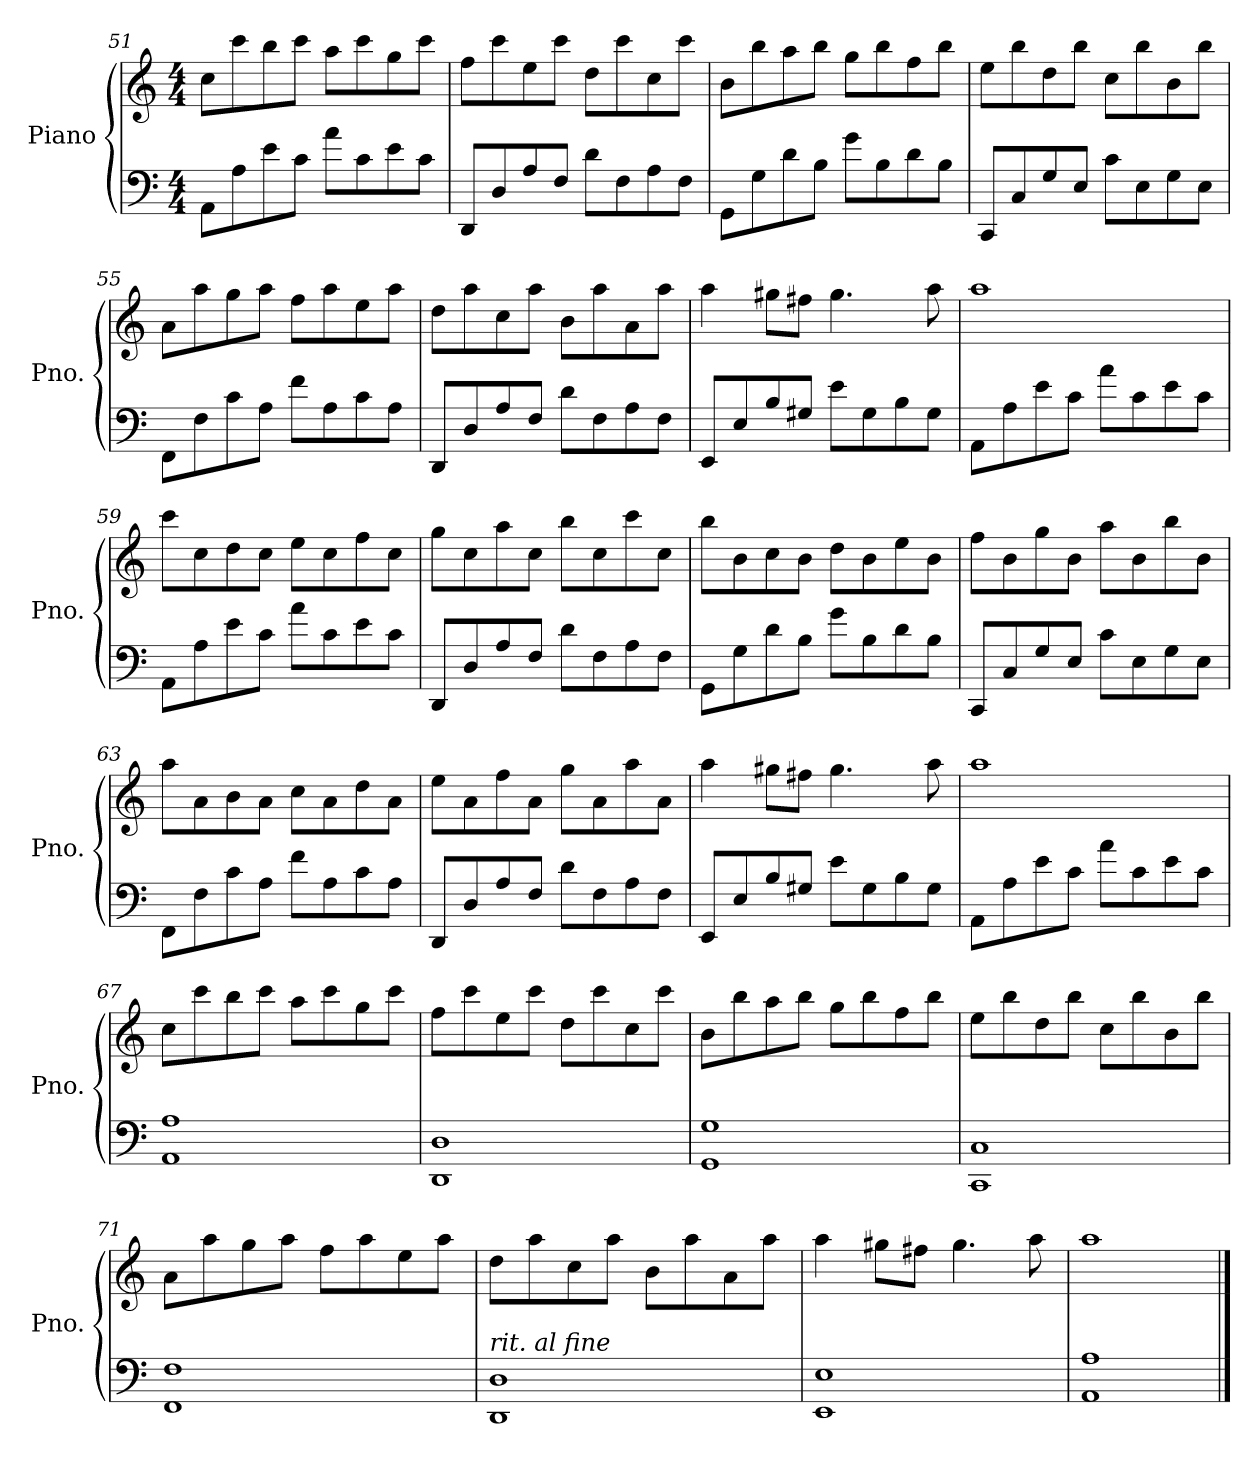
**kern	**kern
*part1	*part1
*staff2	*staff1
*I"Piano	*
*I'Pno.	*
*clefF4	*clefG2
*k[]	*k[]
*M4/4	*M4/4
=51	=51
8AA\L	8cc\L
8A\	8ccc\
8e\	8bb\
8c\J	8ccc\J
8a\L	8aa\L
8c\	8ccc\
8e\	8gg\
8c\J	8ccc\J
=52	=52
8DD/L	8ff\L
8D/	8ccc\
8A/	8ee\
8F/J	8ccc\J
8d\L	8dd\L
8F\	8ccc\
8A\	8cc\
8F\J	8ccc\J
!!LO:PB:g=z
=53	=53
8GG\L	8b\L
8G\	8bb\
8d\	8aa\
8B\J	8bb\J
8g\L	8gg\L
8B\	8bb\
8d\	8ff\
8B\J	8bb\J
=54	=54
8CC/L	8ee\L
8C/	8bb\
8G/	8dd\
8E/J	8bb\J
8c\L	8cc\L
8E\	8bb\
8G\	8b\
8E\J	8bb\J
=55	=55
8FF\L	8a\L
8F\	8aa\
8c\	8gg\
8A\J	8aa\J
8f\L	8ff\L
8A\	8aa\
8c\	8ee\
8A\J	8aa\J
=56	=56
8DD/L	8dd\L
8D/	8aa\
8A/	8cc\
8F/J	8aa\J
8d\L	8b\L
8F\	8aa\
8A\	8a\
8F\J	8aa\J
=57	=57
8EE/L	4aa\
8E/	.
8B/	8gg#X\L
8G#X/J	8ff#X\J
8e\L	4.gg#\
8G#\	.
8B\	.
8G#\J	8aa\
!!LO:LB:g=z
=58	=58
8AA\L	1aa
8A\	.
8e\	.
8c\J	.
8a\L	.
8c\	.
8e\	.
8c\J	.
=59	=59
8AA\L	8ccc\L
8A\	8cc\
8e\	8dd\
8c\J	8cc\J
8a\L	8ee\L
8c\	8cc\
8e\	8ff\
8c\J	8cc\J
=60	=60
8DD/L	8gg\L
8D/	8cc\
8A/	8aa\
8F/J	8cc\J
8d\L	8bb\L
8F\	8cc\
8A\	8ccc\
8F\J	8cc\J
=61	=61
8GG\L	8bb\L
8G\	8b\
8d\	8cc\
8B\J	8b\J
8g\L	8dd\L
8B\	8b\
8d\	8ee\
8B\J	8b\J
=62	=62
8CC/L	8ff\L
8C/	8b\
8G/	8gg\
8E/J	8b\J
8c\L	8aa\L
8E\	8b\
8G\	8bb\
8E\J	8b\J
!!LO:LB:g=z
=63	=63
8FF\L	8aa\L
8F\	8a\
8c\	8b\
8A\J	8a\J
8f\L	8cc\L
8A\	8a\
8c\	8dd\
8A\J	8a\J
=64	=64
8DD/L	8ee\L
8D/	8a\
8A/	8ff\
8F/J	8a\J
8d\L	8gg\L
8F\	8a\
8A\	8aa\
8F\J	8a\J
=65	=65
8EE/L	4aa\
8E/	.
8B/	8gg#X\L
8G#X/J	8ff#X\J
8e\L	4.gg#\
8G#\	.
8B\	.
8G#\J	8aa\
=66	=66
8AA\L	1aa
8A\	.
8e\	.
8c\J	.
8a\L	.
8c\	.
8e\	.
8c\J	.
=67	=67
1AA 1A	8cc\L
.	8ccc\
.	8bb\
.	8ccc\J
.	8aa\L
.	8ccc\
.	8gg\
.	8ccc\J
!!LO:LB:g=z
=68	=68
1DD 1D	8ff\L
.	8ccc\
.	8ee\
.	8ccc\J
.	8dd\L
.	8ccc\
.	8cc\
.	8ccc\J
=69	=69
1GG 1G	8b\L
.	8bb\
.	8aa\
.	8bb\J
.	8gg\L
.	8bb\
.	8ff\
.	8bb\J
=70	=70
1CC 1C	8ee\L
.	8bb\
.	8dd\
.	8bb\J
.	8cc\L
.	8bb\
.	8b\
.	8bb\J
=71	=71
1FF 1F	8a\L
.	8aa\
.	8gg\
.	8aa\J
.	8ff\L
.	8aa\
.	8ee\
.	8aa\J
=72	=72
!LO:TX:a:i:t=rit. al fine	!
1DD 1D	8dd\L
.	8aa\
.	8cc\
.	8aa\J
.	8b\L
.	8aa\
.	8a\
.	8aa\J
!!LO:LB:g=z
=73	=73
1EE 1E	4aa\
.	8gg#X\L
.	8ff#X\J
.	4.gg#\
.	8aa\
=74	=74
1AA 1A	1aa
==	==
*-	*-
